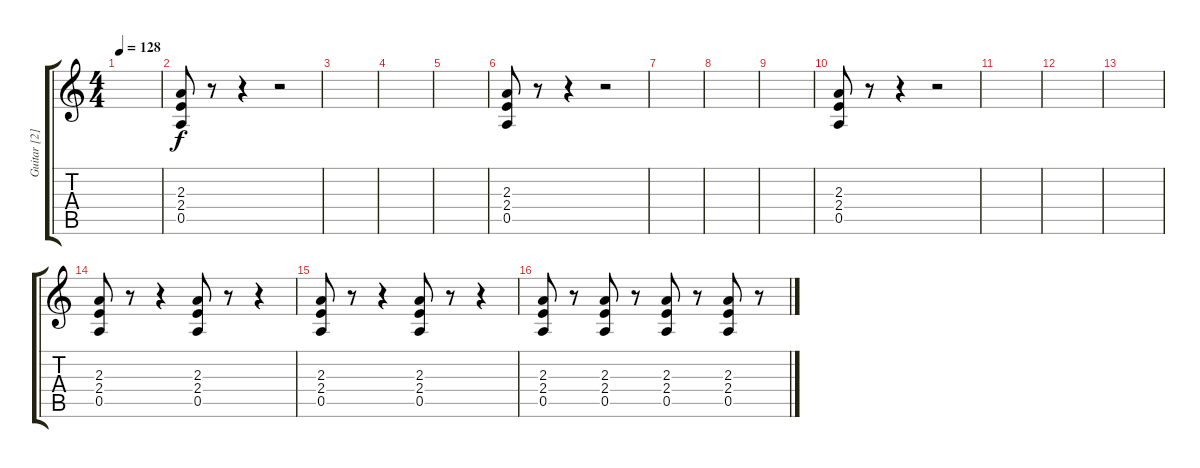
\track ("Guitar [2]" "Guitar [2]") {instrument distortionguitar}
\staff {score tabs}
\tuning (E4 B3 G3 D3 A2 E2) {hide}
\ts (4 4)
\tempo 128
\clef g2
\ks c
|
(2.3 2.4 0.5).8 r.8 r.4 r.2 |
|
|
|
(2.3 2.4 0.5).8 r.8 r.4 r.2 |
|
|
|
(2.3 2.4 0.5).8 r.8 r.4 r.2 |
|
|
|
(2.3 2.4 0.5).8 r.8 r.4 (2.3 2.4 0.5).8 r.8 r.4 |
(2.3 2.4 0.5).8 r.8 r.4 (2.3 2.4 0.5).8 r.8 r.4 |
(2.3 2.4 0.5).8 r.8 (2.3 2.4 0.5).8 r.8 (2.3 2.4 0.5).8 r.8 (2.3 2.4 0.5).8 r.8
